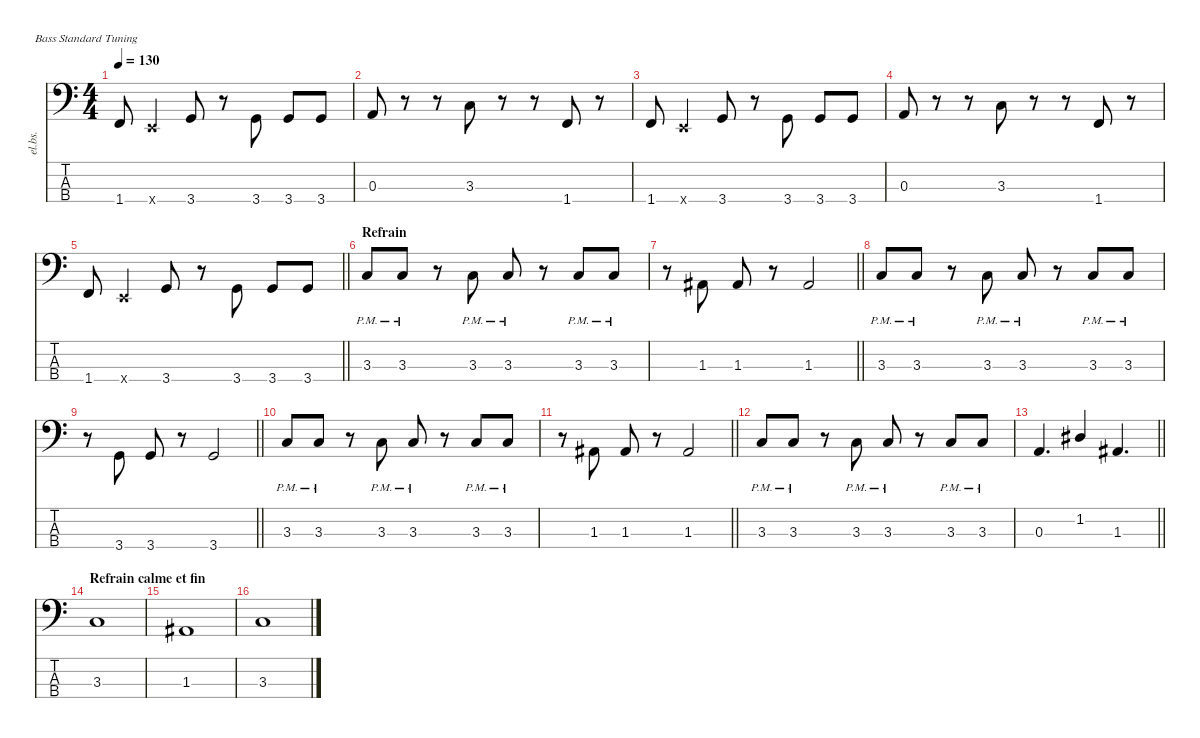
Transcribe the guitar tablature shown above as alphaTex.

\defaultSystemsLayout 4
\hideDynamics
\bracketExtendMode nobrackets
\track ("Chipon" "el.bs.") {solo instrument electricbassfinger}
\staff {score tabs}
\tuning (G2 D2 A1 E1)
\ts (4 4)
\tempo 130
\clef f4
\ks c
1.4.8{dy mf beam Up} 0.4{x}.4{beam Up} 3.4.8{dy f beam Up} r.8{beam Down} 3.4.8{beam Up} 3.4.8{beam Up} 3.4.8{beam Up} |
0.3.8{beam Up} r.8{beam Down} r.8{beam Down} 3.3.8{beam Up} r.8{beam Down} r.8{beam Down} 1.4.8{beam Up} r.8{beam Down} |
1.4.8{dy mf beam Up} 0.4{x}.4{beam Up} 3.4.8{dy f beam Up} r.8{beam Down} 3.4.8{beam Up} 3.4.8{beam Up} 3.4.8{beam Up} |
0.3.8{beam Up} r.8{beam Down} r.8{beam Down} 3.3.8{beam Up} r.8{beam Down} r.8{beam Down} 1.4.8{beam Up} r.8{beam Down} |
\barLineRight lightlight
1.4.8{dy mf beam Up} 0.4{x}.4{beam Up} 3.4.8{dy f beam Up} r.8{beam Down} 3.4.8{beam Up} 3.4.8{beam Up} 3.4.8{beam Up} |
\section ("" "Refrain")
3.3{pm}.8{beam Up} 3.3{pm}.8{beam Up} r.8{beam Down} 3.3{pm}.8{beam Up} 3.3{pm}.8{beam Up} r.8{beam Down} 3.3{pm}.8{beam Up} 3.3{pm}.8{beam Up} |
\barLineRight lightlight
r.8{beam Down} 1.3{acc #}.8{beam Up} 1.3{acc #}.8{beam Up} r.8{beam Down} 1.3{acc #}.2{beam Up} |
3.3{pm}.8{beam Up} 3.3{pm}.8{beam Up} r.8{beam Down} 3.3{pm}.8{beam Up} 3.3{pm}.8{beam Up} r.8{beam Down} 3.3{pm}.8{beam Up} 3.3{pm}.8{beam Up} |
\barLineRight lightlight
r.8{beam Down} 3.4.8{beam Up} 3.4.8{beam Up} r.8{beam Down} 3.4.2{beam Up} |
3.3{pm}.8{beam Up} 3.3{pm}.8{beam Up} r.8{beam Down} 3.3{pm}.8{beam Up} 3.3{pm}.8{beam Up} r.8{beam Down} 3.3{pm}.8{beam Up} 3.3{pm}.8{beam Up} |
\barLineRight lightlight
r.8{beam Down} 1.3{acc #}.8{beam Up} 1.3{acc #}.8{beam Up} r.8{beam Down} 1.3{acc #}.2{beam Up} |
3.3{pm}.8{beam Up} 3.3{pm}.8{beam Up} r.8{beam Down} 3.3{pm}.8{beam Up} 3.3{pm}.8{beam Up} r.8{beam Down} 3.3{pm}.8{beam Up} 3.3{pm}.8{beam Up} |
\barLineRight lightlight
0.3.4{d beam Up} 1.2{acc #}.4{beam Up} 1.3{acc #}.4{d beam Up} |
\section ("" "Refrain calme et fin")
3.3.1{beam Up} |
1.3{acc #}.1{beam Up} |
3.3.1{beam Up}
